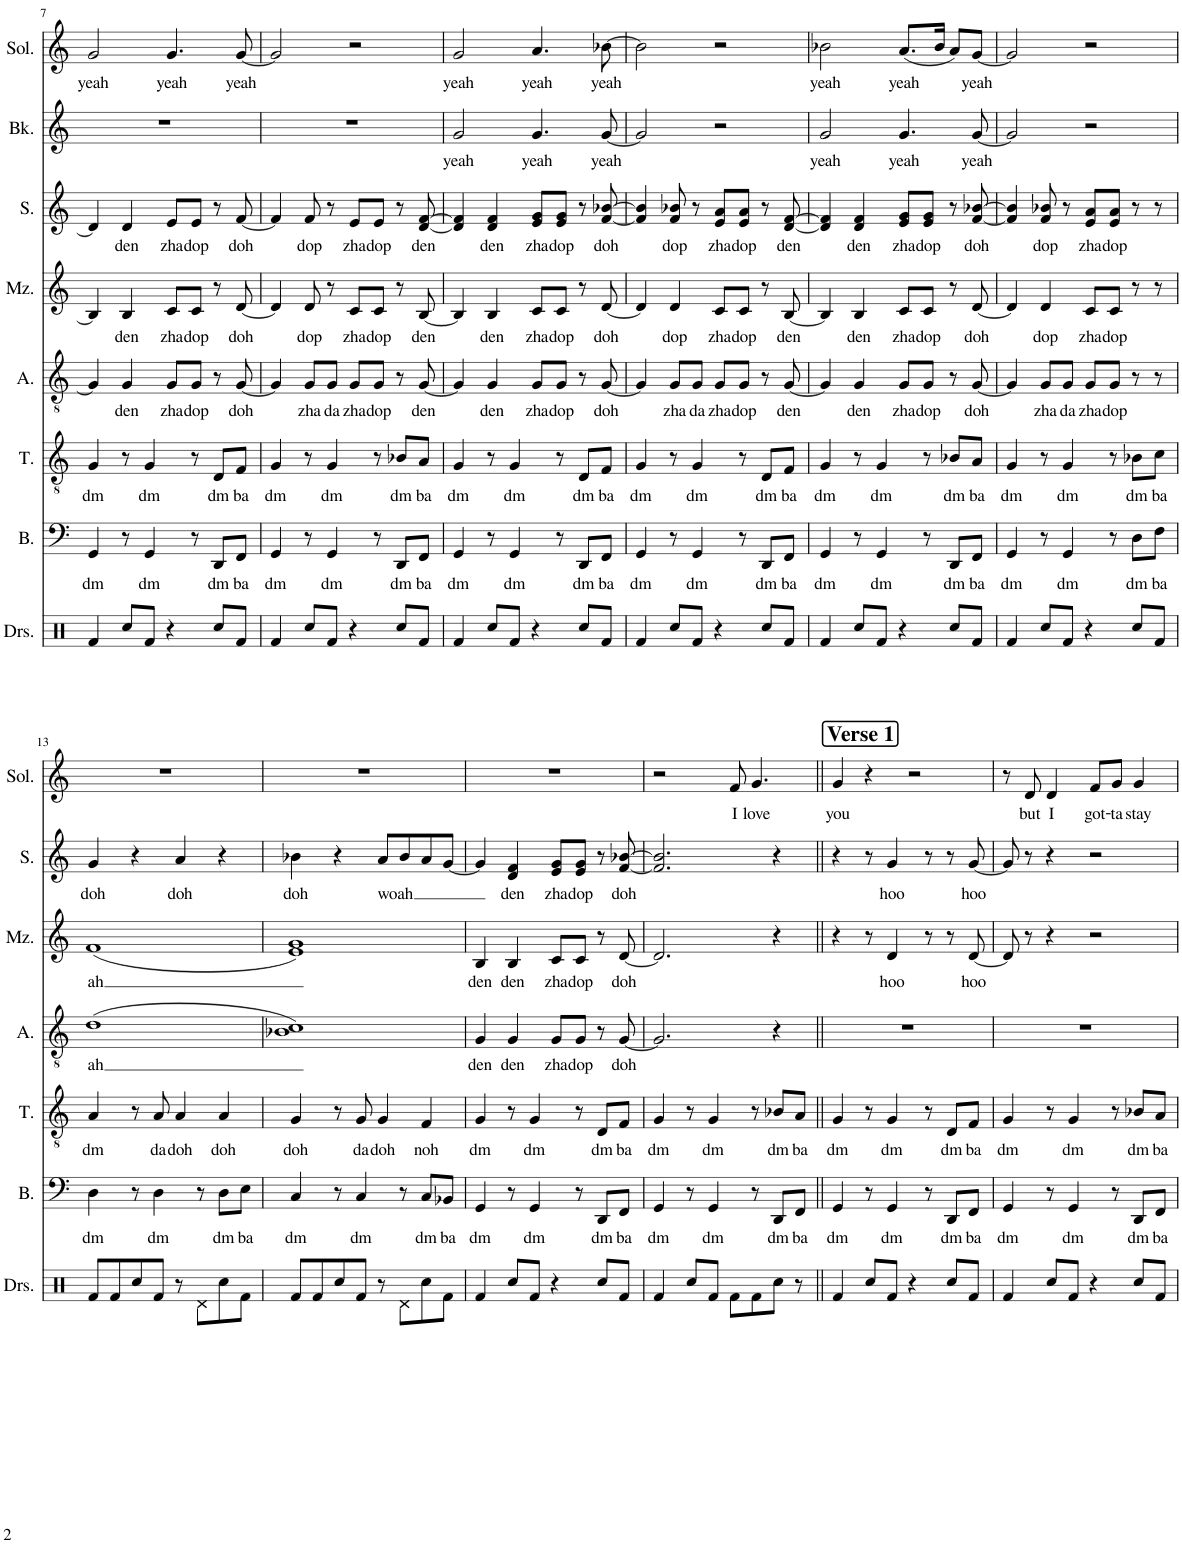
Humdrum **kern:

**kern	**text	**kern	**text	**kern	**text	**kern	**text	**kern	**text	**kern	**text	**kern	**text
*part7	*part7	*part6	*part6	*part5	*part5	*part4	*part4	*part3	*part3	*part2	*part2	*part1	*part1
*staff7	*staff7	*staff6	*staff6	*staff5	*staff5	*staff4	*staff4	*staff3	*staff3	*staff2	*staff2	*staff1	*staff1
*I"Bass	*	*I"Tenor	*	*I"Alto	*	*I"Mezzo	*	*I"Soprano	*	*I"Backup	*	*I"Solo	*
*I'B.	*	*I'T.	*	*I'A.	*	*I'Mz.	*	*I'S.	*	*I'Bk.	*	*I'Sol.	*
!!LO:PB:g=z
*clefF4	*	*clefGv2	*	*clefGv2	*	*clefG2	*	*clefG2	*	*clefG2	*	*clefG2	*
*k[]	*	*k[]	*	*k[]	*	*k[]	*	*k[]	*	*k[]	*	*k[]	*
*M4/4	*	*M4/4	*	*M4/4	*	*M4/4	*	*M4/4	*	*M4/4	*	*M4/4	*
=7	=7	=7	=7	=7	=7	=7	=7	=7	=7	=7	=7	=7	=7
!	!LO:LY:b	!	!LO:LY:b	!	!	!	!	!	!	!	!	!	!LO:LY:b
4GG/	dm	4G/	dm	4G/]	.	4B/]	.	4d/]	.	1r	.	2g/	yeah
!	!	!	!	!	!LO:LY:b	!	!LO:LY:b	!	!LO:LY:b	!	!	!	!
8r	.	8r	.	4G/	den	4B/	den	4d/	den	.	.	.	.
!	!LO:LY:b	!	!LO:LY:b	!	!	!	!	!	!	!	!	!	!
4GG/	dm	4G/	dm	.	.	.	.	.	.	.	.	.	.
!	!	!	!	!	!LO:LY:b	!	!LO:LY:b	!	!LO:LY:b	!	!	!	!LO:LY:b
.	.	.	.	8G/L	zha	8c/L	zha	8e/L	zha	.	.	4.g/	yeah
!	!	!	!	!	!LO:LY:b	!	!LO:LY:b	!	!LO:LY:b	!	!	!	!
8r	.	8r	.	8G/J	dop	8c/J	dop	8e/J	dop	.	.	.	.
!	!LO:LY:b	!	!LO:LY:b	!	!	!	!	!	!	!	!	!	!
8DD/L	dm	8D/L	dm	8r	.	8r	.	8r	.	.	.	.	.
!	!LO:LY:b	!	!LO:LY:b	!	!LO:LY:b	!	!LO:LY:b	!	!LO:LY:b	!	!	!	!LO:LY:b
8FF/J	ba	8F/J	ba	[8G/	doh	[8d/	doh	[8f/	doh	.	.	[8g/	yeah
=8	=8	=8	=8	=8	=8	=8	=8	=8	=8	=8	=8	=8	=8
!	!LO:LY:b	!	!LO:LY:b	!	!	!	!	!	!	!	!	!	!
4GG/	dm	4G/	dm	4G/]	.	4d/]	.	4f/]	.	1r	.	2g/]	.
!	!	!	!	!	!LO:LY:b	!	!LO:LY:b	!	!LO:LY:b	!	!	!	!
8r	.	8r	.	8G/L	zha	8d/	dop	8f/	dop	.	.	.	.
!	!LO:LY:b	!	!LO:LY:b	!	!LO:LY:b	!	!	!	!	!	!	!	!
4GG/	dm	4G/	dm	8G/J	da	8r	.	8r	.	.	.	.	.
!	!	!	!	!	!LO:LY:b	!	!LO:LY:b	!	!LO:LY:b	!	!	!	!
.	.	.	.	8G/L	zha	8c/L	zha	8e/L	zha	.	.	2r	.
!	!	!	!	!	!LO:LY:b	!	!LO:LY:b	!	!LO:LY:b	!	!	!	!
8r	.	8r	.	8G/J	dop	8c/J	dop	8e/J	dop	.	.	.	.
!	!LO:LY:b	!	!LO:LY:b	!	!	!	!	!	!	!	!	!	!
8DD/L	dm	8B-X/L	dm	8r	.	8r	.	8r	.	.	.	.	.
!	!LO:LY:b	!	!LO:LY:b	!	!LO:LY:b	!	!LO:LY:b	!	!LO:LY:b	!	!	!	!
8FF/J	ba	8A/J	ba	[8G/	den	[8B/	den	[8d/ [8f/	den	.	.	.	.
=9	=9	=9	=9	=9	=9	=9	=9	=9	=9	=9	=9	=9	=9
!	!LO:LY:b	!	!LO:LY:b	!	!	!	!	!	!	!	!LO:LY:b	!	!LO:LY:b
4GG/	dm	4G/	dm	4G/]	.	4B/]	.	4d/] 4f/]	.	2g/	yeah	2g/	yeah
!	!	!	!	!	!LO:LY:b	!	!LO:LY:b	!	!LO:LY:b	!	!	!	!
8r	.	8r	.	4G/	den	4B/	den	4d/ 4f/	den	.	.	.	.
!	!LO:LY:b	!	!LO:LY:b	!	!	!	!	!	!	!	!	!	!
4GG/	dm	4G/	dm	.	.	.	.	.	.	.	.	.	.
!	!	!	!	!	!LO:LY:b	!	!LO:LY:b	!	!LO:LY:b	!	!LO:LY:b	!	!LO:LY:b
.	.	.	.	8G/L	zha	8c/L	zha	8e/ 8g/L	zha	4.g/	yeah	4.a/	yeah
!	!	!	!	!	!LO:LY:b	!	!LO:LY:b	!	!LO:LY:b	!	!	!	!
8r	.	8r	.	8G/J	dop	8c/J	dop	8e/ 8g/J	dop	.	.	.	.
!	!LO:LY:b	!	!LO:LY:b	!	!	!	!	!	!	!	!	!	!
8DD/L	dm	8D/L	dm	8r	.	8r	.	8r	.	.	.	.	.
!	!LO:LY:b	!	!LO:LY:b	!	!LO:LY:b	!	!LO:LY:b	!	!LO:LY:b	!	!LO:LY:b	!	!LO:LY:b
8FF/J	ba	8F/J	ba	[8G/	doh	[8d/	doh	[8f/ [8b-X/	doh	[8g/	yeah	[8b-X\	yeah
=10	=10	=10	=10	=10	=10	=10	=10	=10	=10	=10	=10	=10	=10
!	!LO:LY:b	!	!LO:LY:b	!	!	!	!	!	!	!	!	!	!
4GG/	dm	4G/	dm	4G/]	.	4d/]	.	4f/] 4b-/]	.	2g/]	.	2b-\]	.
!	!	!	!	!	!LO:LY:b	!	!LO:LY:b	!	!LO:LY:b	!	!	!	!
8r	.	8r	.	8G/L	zha	4d/	dop	8f/ 8b-X/	dop	.	.	.	.
!	!LO:LY:b	!	!LO:LY:b	!	!LO:LY:b	!	!	!	!	!	!	!	!
4GG/	dm	4G/	dm	8G/J	da	.	.	8r	.	.	.	.	.
!	!	!	!	!	!LO:LY:b	!	!LO:LY:b	!	!LO:LY:b	!	!	!	!
.	.	.	.	8G/L	zha	8c/L	zha	8e/ 8a/L	zha	2r	.	2r	.
!	!	!	!	!	!LO:LY:b	!	!LO:LY:b	!	!LO:LY:b	!	!	!	!
8r	.	8r	.	8G/J	dop	8c/J	dop	8e/ 8a/J	dop	.	.	.	.
!	!LO:LY:b	!	!LO:LY:b	!	!	!	!	!	!	!	!	!	!
8DD/L	dm	8D/L	dm	8r	.	8r	.	8r	.	.	.	.	.
!	!LO:LY:b	!	!LO:LY:b	!	!LO:LY:b	!	!LO:LY:b	!	!LO:LY:b	!	!	!	!
8FF/J	ba	8F/J	ba	[8G/	den	[8B/	den	[8d/ [8f/	den	.	.	.	.
=11	=11	=11	=11	=11	=11	=11	=11	=11	=11	=11	=11	=11	=11
!	!LO:LY:b	!	!LO:LY:b	!	!	!	!	!	!	!	!LO:LY:b	!	!LO:LY:b
4GG/	dm	4G/	dm	4G/]	.	4B/]	.	4d/] 4f/]	.	2g/	yeah	2b-X\	yeah
!	!	!	!	!	!LO:LY:b	!	!LO:LY:b	!	!LO:LY:b	!	!	!	!
8r	.	8r	.	4G/	den	4B/	den	4d/ 4f/	den	.	.	.	.
!	!LO:LY:b	!	!LO:LY:b	!	!	!	!	!	!	!	!	!	!
4GG/	dm	4G/	dm	.	.	.	.	.	.	.	.	.	.
!	!	!	!	!	!LO:LY:b	!	!LO:LY:b	!	!LO:LY:b	!	!LO:LY:b	!	!LO:LY:b
.	.	.	.	8G/L	zha	8c/L	zha	8e/ 8g/L	zha	4.g/	yeah	(8.a/L	yeah
!	!	!	!	!	!LO:LY:b	!	!LO:LY:b	!	!LO:LY:b	!	!	!	!
8r	.	8r	.	8G/J	dop	8c/J	dop	8e/ 8g/J	dop	.	.	.	.
.	.	.	.	.	.	.	.	.	.	.	.	16b-/Jk	.
!	!LO:LY:b	!	!LO:LY:b	!	!	!	!	!	!	!	!	!	!
8DD/L	dm	8B-X/L	dm	8r	.	8r	.	8r	.	.	.	8a/L)	.
!	!LO:LY:b	!	!LO:LY:b	!	!LO:LY:b	!	!LO:LY:b	!	!LO:LY:b	!	!LO:LY:b	!	!LO:LY:b
8FF/J	ba	8A/J	ba	[8G/	doh	[8d/	doh	[8f/ [8b-X/	doh	[8g/	yeah	[8g/J	yeah
=12	=12	=12	=12	=12	=12	=12	=12	=12	=12	=12	=12	=12	=12
!	!LO:LY:b	!	!LO:LY:b	!	!	!	!	!	!	!	!	!	!
4GG/	dm	4G/	dm	4G/]	.	4d/]	.	4f/] 4b-/]	.	2g/]	.	2g/]	.
!	!	!	!	!	!LO:LY:b	!	!LO:LY:b	!	!LO:LY:b	!	!	!	!
8r	.	8r	.	8G/L	zha	4d/	dop	8f/ 8b-X/	dop	.	.	.	.
!	!LO:LY:b	!	!LO:LY:b	!	!LO:LY:b	!	!	!	!	!	!	!	!
4GG/	dm	4G/	dm	8G/J	da	.	.	8r	.	.	.	.	.
!	!	!	!	!	!LO:LY:b	!	!LO:LY:b	!	!LO:LY:b	!	!	!	!
.	.	.	.	8G/L	zha	8c/L	zha	8e/ 8a/L	zha	2r	.	2r	.
!	!	!	!	!	!LO:LY:b	!	!LO:LY:b	!	!LO:LY:b	!	!	!	!
8r	.	8r	.	8G/J	dop	8c/J	dop	8e/ 8a/J	dop	.	.	.	.
!	!LO:LY:b	!	!LO:LY:b	!	!	!	!	!	!	!	!	!	!
8D\L	dm	8B-X\L	dm	8r	.	8r	.	8r	.	.	.	.	.
!	!LO:LY:b	!	!LO:LY:b	!	!	!	!	!	!	!	!	!	!
8F\J	ba	8c\J	ba	8r	.	8r	.	8r	.	.	.	.	.
!!LO:LB:g=z
=13	=13	=13	=13	=13	=13	=13	=13	=13	=13	=13	=13	=13	=13
!	!LO:LY:b	!	!LO:LY:b	!	!LO:LY:b	!	!LO:LY:b	!	!LO:LY:b	!	!	!	!
4D\	dm	4A/	dm	(1d	ah	(1f	ah	4g/	doh	1r	.	1r	.
8r	.	8r	.	.	.	.	.	4r	.	.	.	.	.
!	!LO:LY:b	!	!LO:LY:b	!	!	!	!	!	!	!	!	!	!
4D\	dm	8A/	da	.	.	.	.	.	.	.	.	.	.
!	!	!	!LO:LY:b	!	!	!	!	!	!LO:LY:b	!	!	!	!
.	.	4A/	doh	.	.	.	.	4a/	doh	.	.	.	.
8r	.	.	.	.	.	.	.	.	.	.	.	.	.
!	!LO:LY:b	!	!LO:LY:b	!	!	!	!	!	!	!	!	!	!
8D\L	dm	4A/	doh	.	.	.	.	4r	.	.	.	.	.
!	!LO:LY:b	!	!	!	!	!	!	!	!	!	!	!	!
8E\J	ba	.	.	.	.	.	.	.	.	.	.	.	.
=14	=14	=14	=14	=14	=14	=14	=14	=14	=14	=14	=14	=14	=14
!	!LO:LY:b	!	!LO:LY:b	!	!	!	!	!	!LO:LY:b	!	!	!	!
4C/	dm	4G/	doh	1B-X 1c)	.	1e 1g)	.	4b-X\	doh	1r	.	1r	.
8r	.	8r	.	.	.	.	.	4r	.	.	.	.	.
!	!LO:LY:b	!	!LO:LY:b	!	!	!	!	!	!	!	!	!	!
4C/	dm	8G/	da	.	.	.	.	.	.	.	.	.	.
!	!	!	!LO:LY:b	!	!	!	!	!	!LO:LY:b	!	!	!	!
.	.	4G/	doh	.	.	.	.	8a/L	woah	.	.	.	.
8r	.	.	.	.	.	.	.	8b-/	.	.	.	.	.
!	!LO:LY:b	!	!LO:LY:b	!	!	!	!	!	!	!	!	!	!
8C/L	dm	4F/	noh	.	.	.	.	8a/	.	.	.	.	.
!	!LO:LY:b	!	!	!	!	!	!	!	!	!	!	!	!
8BB-X/J	ba	.	.	.	.	.	.	[8g/J	.	.	.	.	.
=15	=15	=15	=15	=15	=15	=15	=15	=15	=15	=15	=15	=15	=15
!	!LO:LY:b	!	!LO:LY:b	!	!LO:LY:b	!	!LO:LY:b	!	!	!	!	!	!
4GG/	dm	4G/	dm	4G/	den	4B/	den	4g/]	.	1r	.	1r	.
!	!	!	!	!	!LO:LY:b	!	!LO:LY:b	!	!LO:LY:b	!	!	!	!
8r	.	8r	.	4G/	den	4B/	den	4d/ 4f/	den	.	.	.	.
!	!LO:LY:b	!	!LO:LY:b	!	!	!	!	!	!	!	!	!	!
4GG/	dm	4G/	dm	.	.	.	.	.	.	.	.	.	.
!	!	!	!	!	!LO:LY:b	!	!LO:LY:b	!	!LO:LY:b	!	!	!	!
.	.	.	.	8G/L	zha	8c/L	zha	8e/ 8g/L	zha	.	.	.	.
!	!	!	!	!	!LO:LY:b	!	!LO:LY:b	!	!LO:LY:b	!	!	!	!
8r	.	8r	.	8G/J	dop	8c/J	dop	8e/ 8g/J	dop	.	.	.	.
!	!LO:LY:b	!	!LO:LY:b	!	!	!	!	!	!	!	!	!	!
8DD/L	dm	8D/L	dm	8r	.	8r	.	8r	.	.	.	.	.
!	!LO:LY:b	!	!LO:LY:b	!	!LO:LY:b	!	!LO:LY:b	!	!LO:LY:b	!	!	!	!
8FF/J	ba	8F/J	ba	[8G/	doh	[8d/	doh	[8f/ [8b-X/	doh	.	.	.	.
=16	=16	=16	=16	=16	=16	=16	=16	=16	=16	=16	=16	=16	=16
!	!LO:LY:b	!	!LO:LY:b	!	!	!	!	!	!	!	!	!	!
4GG/	dm	4G/	dm	2.G/]	.	2.d/]	.	2.f/] 2.b-/]	.	1r	.	2r	.
8r	.	8r	.	.	.	.	.	.	.	.	.	.	.
!	!LO:LY:b	!	!LO:LY:b	!	!	!	!	!	!	!	!	!	!
4GG/	dm	4G/	dm	.	.	.	.	.	.	.	.	.	.
!	!	!	!	!	!	!	!	!	!	!	!	!	!LO:LY:b
.	.	.	.	.	.	.	.	.	.	.	.	8f/	I
!	!	!	!	!	!	!	!	!	!	!	!	!	!LO:LY:b
8r	.	8r	.	.	.	.	.	.	.	.	.	4.g/	love
!	!LO:LY:b	!	!LO:LY:b	!	!	!	!	!	!	!	!	!	!
8DD/L	dm	8B-X/L	dm	4r	.	4r	.	4r	.	.	.	.	.
!	!LO:LY:b	!	!LO:LY:b	!	!	!	!	!	!	!	!	!	!
8FF/J	ba	8A/J	ba	.	.	.	.	.	.	.	.	.	.
!!LO:REH:place=s1:a:B:cj:fs=14:t=Verse 1
=17||	=17||	=17||	=17||	=17||	=17||	=17||	=17||	=17||	=17||	=17||	=17||	=17||	=17||
!	!LO:LY:b	!	!LO:LY:b	!	!	!	!	!	!	!	!	!	!LO:LY:b
4GG/	dm	4G/	dm	1r	.	4r	.	4r	.	1r	.	4g/	you
8r	.	8r	.	.	.	8r	.	8r	.	.	.	4r	.
!	!LO:LY:b	!	!LO:LY:b	!	!	!	!LO:LY:b	!	!LO:LY:b	!	!	!	!
4GG/	dm	4G/	dm	.	.	4d/	hoo	4g/	hoo	.	.	.	.
.	.	.	.	.	.	.	.	.	.	.	.	2r	.
8r	.	8r	.	.	.	8r	.	8r	.	.	.	.	.
!	!LO:LY:b	!	!LO:LY:b	!	!	!	!	!	!	!	!	!	!
8DD/L	dm	8D/L	dm	.	.	8r	.	8r	.	.	.	.	.
!	!LO:LY:b	!	!LO:LY:b	!	!	!	!LO:LY:b	!	!LO:LY:b	!	!	!	!
8FF/J	ba	8F/J	ba	.	.	[8d/	hoo	[8g/	hoo	.	.	.	.
=18	=18	=18	=18	=18	=18	=18	=18	=18	=18	=18	=18	=18	=18
!	!LO:LY:b	!	!LO:LY:b	!	!	!	!	!	!	!	!	!	!
4GG/	dm	4G/	dm	1r	.	8d/]	.	8g/]	.	1r	.	8r	.
!	!	!	!	!	!	!	!	!	!	!	!	!	!LO:LY:b
.	.	.	.	.	.	8r	.	8r	.	.	.	8d/	but
!	!	!	!	!	!	!	!	!	!	!	!	!	!LO:LY:b
8r	.	8r	.	.	.	4r	.	4r	.	.	.	4d/	I
!	!LO:LY:b	!	!LO:LY:b	!	!	!	!	!	!	!	!	!	!
4GG/	dm	4G/	dm	.	.	.	.	.	.	.	.	.	.
!	!	!	!	!	!	!	!	!	!	!	!	!	!LO:LY:b
.	.	.	.	.	.	2r	.	2r	.	.	.	8f/L	got-
!	!	!	!	!	!	!	!	!	!	!	!	!	!LO:LY:b
8r	.	8r	.	.	.	.	.	.	.	.	.	8g/J	-ta
!	!LO:LY:b	!	!LO:LY:b	!	!	!	!	!	!	!	!	!	!LO:LY:b
8DD/L	dm	8B-X/L	dm	.	.	.	.	.	.	.	.	4g/	stay
!	!LO:LY:b	!	!LO:LY:b	!	!	!	!	!	!	!	!	!	!
8FF/J	ba	8A/J	ba	.	.	.	.	.	.	.	.	.	.
=	=	=	=	=	=	=	=	=	=	=	=	=	=
*-	*-	*-	*-	*-	*-	*-	*-	*-	*-	*-	*-	*-	*-
